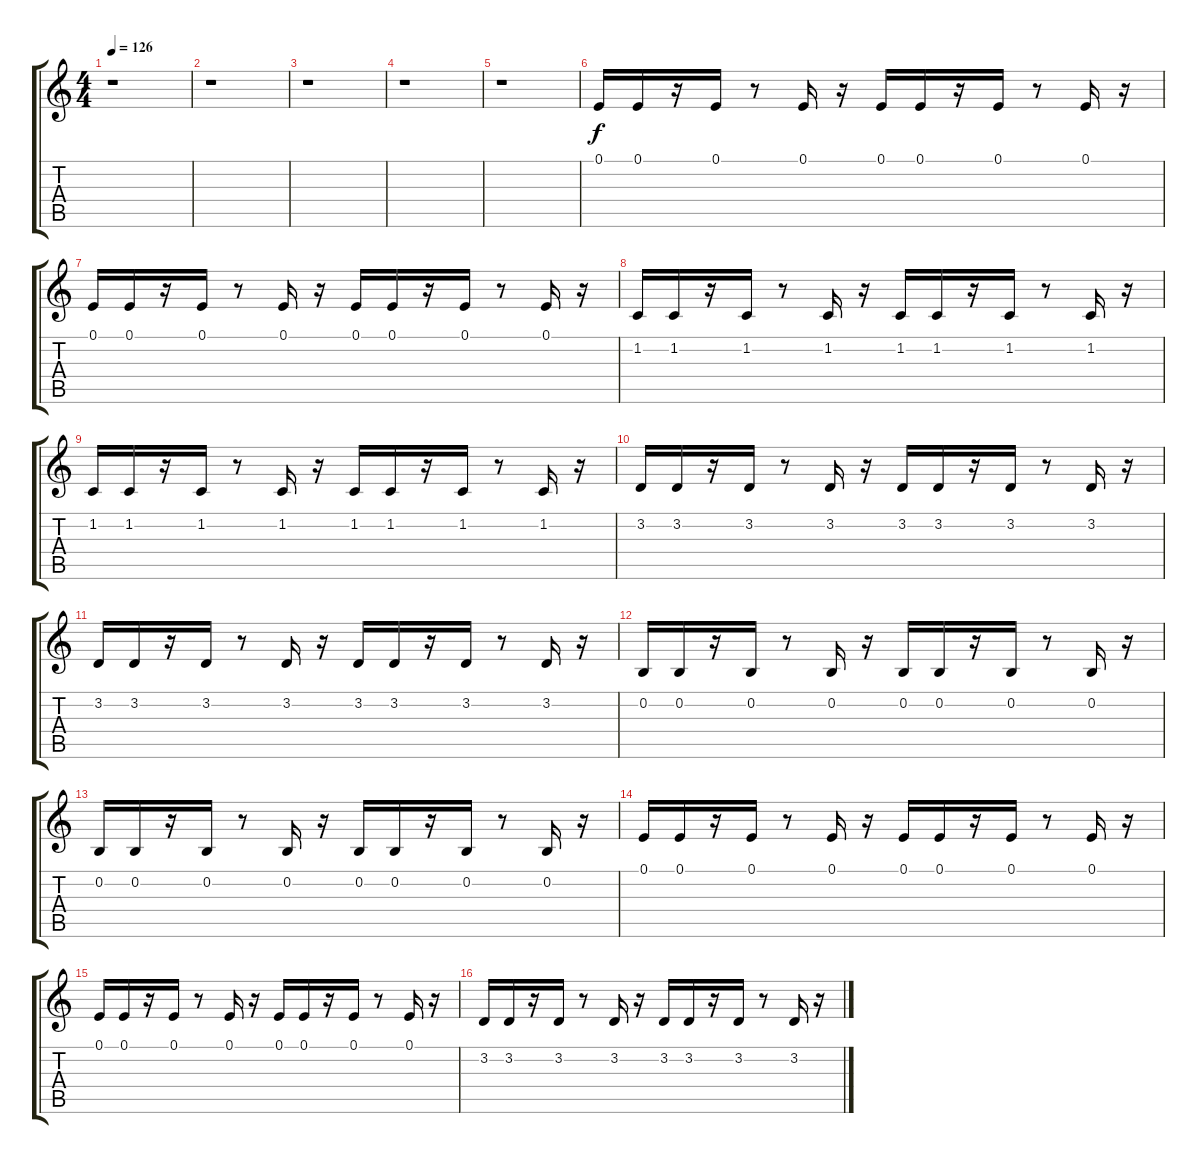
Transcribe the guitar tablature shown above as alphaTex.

\track "" {instrument lead4chiff}
\staff {score tabs}
\tuning (E4 B3 G3 D3 A2 E2) {hide}
\ts (4 4)
\tempo 126
\clef g2
\ks c
r.1{dy f} |
r.1 |
r.1 |
r.1 |
r.1 |
0.1.16 0.1.16 r.16 0.1.16 r.8 0.1.16 r.16 0.1.16 0.1.16 r.16 0.1.16 r.8 0.1.16 r.16 |
0.1.16 0.1.16 r.16 0.1.16 r.8 0.1.16 r.16 0.1.16 0.1.16 r.16 0.1.16 r.8 0.1.16 r.16 |
1.2.16 1.2.16 r.16 1.2.16 r.8 1.2.16 r.16 1.2.16 1.2.16 r.16 1.2.16 r.8 1.2.16 r.16 |
1.2.16 1.2.16 r.16 1.2.16 r.8 1.2.16 r.16 1.2.16 1.2.16 r.16 1.2.16 r.8 1.2.16 r.16 |
3.2.16 3.2.16 r.16 3.2.16 r.8 3.2.16 r.16 3.2.16 3.2.16 r.16 3.2.16 r.8 3.2.16 r.16 |
3.2.16 3.2.16 r.16 3.2.16 r.8 3.2.16 r.16 3.2.16 3.2.16 r.16 3.2.16 r.8 3.2.16 r.16 |
0.2.16 0.2.16 r.16 0.2.16 r.8 0.2.16 r.16 0.2.16 0.2.16 r.16 0.2.16 r.8 0.2.16 r.16 |
0.2.16 0.2.16 r.16 0.2.16 r.8 0.2.16 r.16 0.2.16 0.2.16 r.16 0.2.16 r.8 0.2.16 r.16 |
0.1.16 0.1.16 r.16 0.1.16 r.8 0.1.16 r.16 0.1.16 0.1.16 r.16 0.1.16 r.8 0.1.16 r.16 |
0.1.16 0.1.16 r.16 0.1.16 r.8 0.1.16 r.16 0.1.16 0.1.16 r.16 0.1.16 r.8 0.1.16 r.16 |
3.2.16 3.2.16 r.16 3.2.16 r.8 3.2.16 r.16 3.2.16 3.2.16 r.16 3.2.16 r.8 3.2.16 r.16
